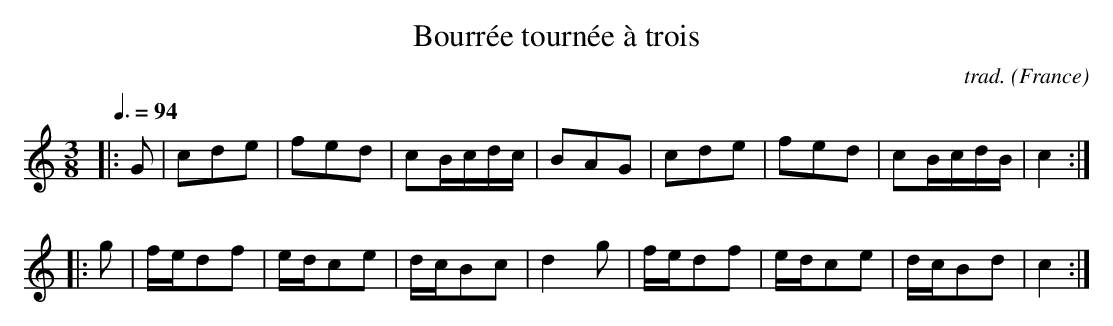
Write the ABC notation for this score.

X:1
T:Bourrée tournée à trois
C:trad.
O:France
M:3/8
L:1/16
Q:3/8=94
K:C
|:G2|c2d2e2|f2e2d2|c2Bcdc|B2A2G2|c2d2e2|f2e2d2|c2BcdB|c4:|
|:g2|fed2f2|edc2e2|dcB2c2|d4g2|fed2f2|edc2e2|dcB2d2|c4:|
